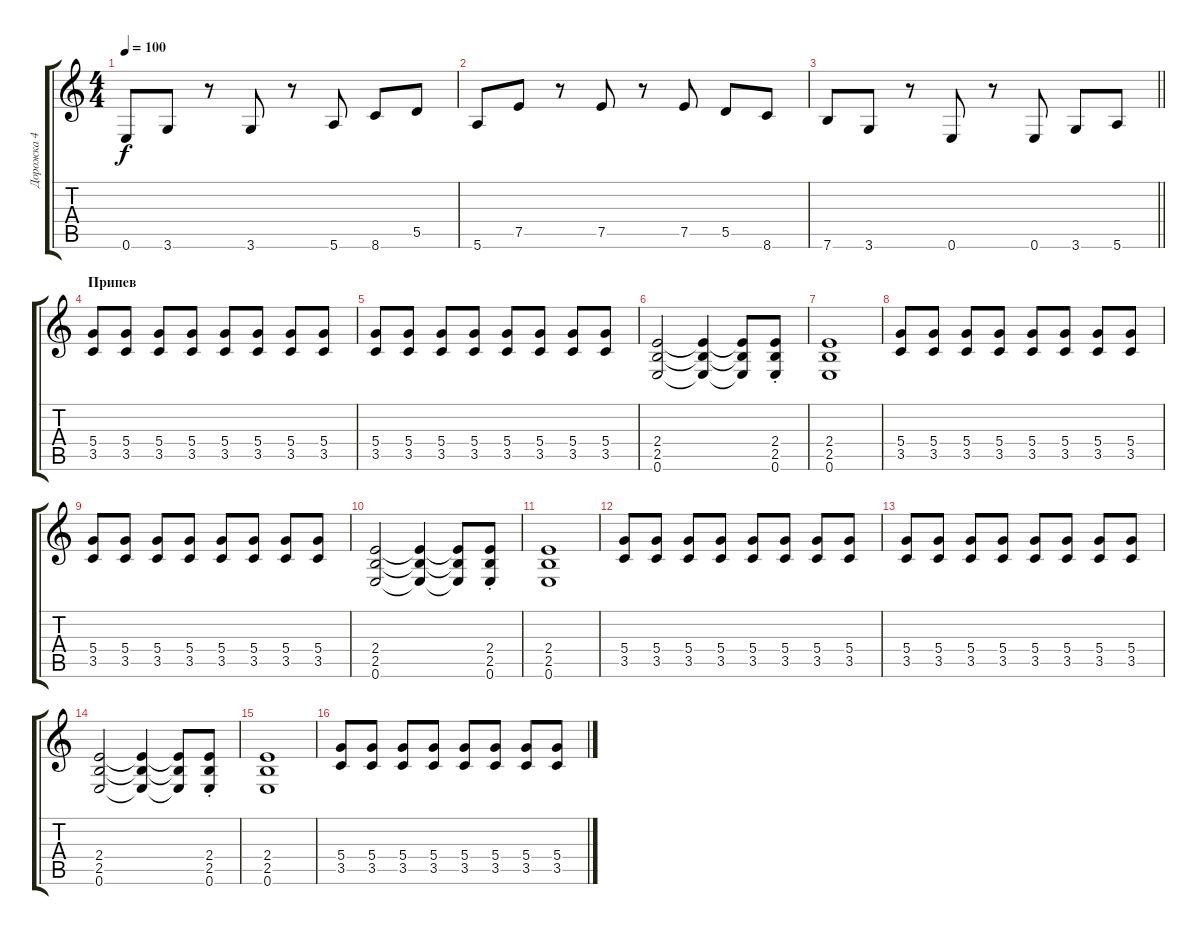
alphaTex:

\track ("Дорожка 4" "Дорожка 4") {instrument electricguitarmuted}
\staff {score tabs}
\tuning (E4 B3 G3 D3 A2 E2) {hide}
\ts (4 4)
\tempo 100
\clef g2
\ks c
0.6.8{dy f} 3.6.8 r.8 3.6.8 r.8 5.6.8 8.6.8 5.5.8 |
5.6.8 7.5.8 r.8 7.5.8 r.8 7.5.8 5.5.8 8.6.8 |
\barLineRight lightlight
7.6.8 3.6.8 r.8 0.6.8 r.8 0.6.8 3.6.8 5.6.8 |
\section ("" "Припев")
(5.4 3.5).8 (5.4 3.5).8 (5.4 3.5).8 (5.4 3.5).8 (5.4 3.5).8 (5.4 3.5).8 (5.4 3.5).8 (5.4 3.5).8 |
(5.4 3.5).8 (5.4 3.5).8 (5.4 3.5).8 (5.4 3.5).8 (5.4 3.5).8 (5.4 3.5).8 (5.4 3.5).8 (5.4 3.5).8 |
(2.4 2.5 0.6).2 (2.4{t} 2.5{t} 0.6{t}).4 (2.4{t} 2.5{t} 0.6{t}).8 (2.4{st} 2.5{st} 0.6{st}).8 |
(2.4 2.5 0.6).1 |
(5.4 3.5).8 (5.4 3.5).8 (5.4 3.5).8 (5.4 3.5).8 (5.4 3.5).8 (5.4 3.5).8 (5.4 3.5).8 (5.4 3.5).8 |
(5.4 3.5).8 (5.4 3.5).8 (5.4 3.5).8 (5.4 3.5).8 (5.4 3.5).8 (5.4 3.5).8 (5.4 3.5).8 (5.4 3.5).8 |
(2.4 2.5 0.6).2 (2.4{t} 2.5{t} 0.6{t}).4 (2.4{t} 2.5{t} 0.6{t}).8 (2.4{st} 2.5{st} 0.6{st}).8 |
(2.4 2.5 0.6).1 |
(5.4 3.5).8 (5.4 3.5).8 (5.4 3.5).8 (5.4 3.5).8 (5.4 3.5).8 (5.4 3.5).8 (5.4 3.5).8 (5.4 3.5).8 |
(5.4 3.5).8 (5.4 3.5).8 (5.4 3.5).8 (5.4 3.5).8 (5.4 3.5).8 (5.4 3.5).8 (5.4 3.5).8 (5.4 3.5).8 |
(2.4 2.5 0.6).2 (2.4{t} 2.5{t} 0.6{t}).4 (2.4{t} 2.5{t} 0.6{t}).8 (2.4{st} 2.5{st} 0.6{st}).8 |
(2.4 2.5 0.6).1 |
(5.4 3.5).8 (5.4 3.5).8 (5.4 3.5).8 (5.4 3.5).8 (5.4 3.5).8 (5.4 3.5).8 (5.4 3.5).8 (5.4 3.5).8
